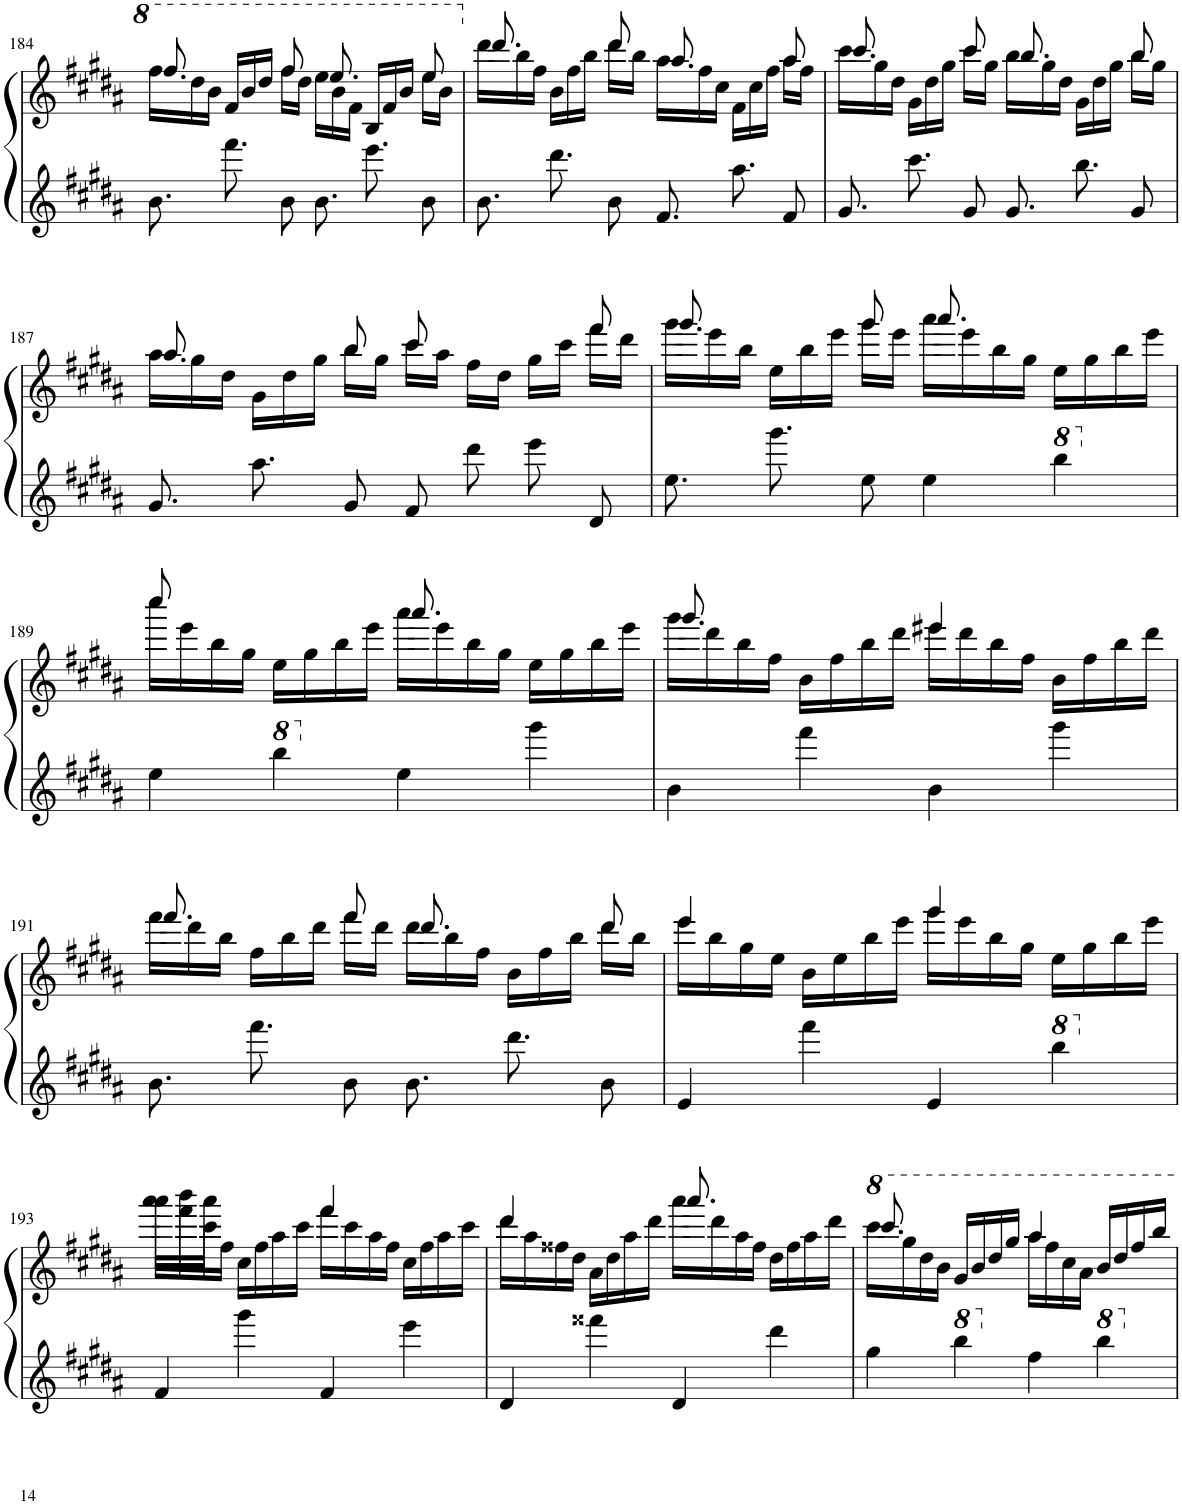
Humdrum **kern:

**kern	**kern
*part1	*part1
*staff2	*staff1
*I"Piano	*
*I'Pno.	*
!!LO:PB:g=z
*clefG2	*clefG2
*k[f#c#g#d#a#]	*k[f#c#g#d#a#]
*M4/4	*M4/4
=184	=184
*	*^
8.b\L	16fff#\LL	8.fff#/
.	16ddd#\	.
.	16bb\JJ	.
8.fff#\J	16ff#/LL	8.ryy
.	16bb/	.
.	16ddd#/JJ	.
8b\L	16fff#\LL	8fff#/
.	16ddd#\JJ	.
8.b\	16eee\LL	8.eee/
.	16bb\	.
.	16ff#\JJ	.
8.eee\J	16b/LL	8.ryy
.	16ff#/	.
.	16bb/JJ	.
8b\J	16eee\LL	8eee/
.	16bb\JJ	.
=185	=185	=185
8.b\L	16ddd#\LL	8.ddd#/
.	16bb\	.
.	16ff#\JJ	.
8.ddd#\J	16b\LL	8.ryy
.	16ff#\	.
.	16bb\JJ	.
8b\L	16ddd#\LL	8ddd#/
.	16bb\JJ	.
8.f#\	16aa#\LL	8.aa#/
.	16ff#\	.
.	16cc#\JJ	.
8.aa#\J	16f#\LL	8.ryy
.	16cc#\	.
.	16ff#\JJ	.
8f#/J	16aa#\LL	8aa#/
.	16ff#\JJ	.
=186	=186	=186
8.g#\L	16ccc#\LL	8.ccc#/
.	16gg#\	.
.	16dd#\JJ	.
8.ccc#\J	16g#\LL	8.ryy
.	16dd#\	.
.	16gg#\JJ	.
8g#\L	16ccc#\LL	8ccc#/
.	16gg#\JJ	.
8.g#\	16bb\LL	8.bb/
.	16gg#\	.
.	16dd#\JJ	.
8.bb\J	16g#\LL	8.ryy
.	16dd#\	.
.	16gg#\JJ	.
8g#/J	16bb\LL	8bb/
.	16gg#\JJ	.
!!LO:LB:g=z	!!
=187	=187	=187
8.g#\L	16aa#\LL	8.aa#/
.	16gg#\	.
.	16dd#\JJ	.
8.aa#\J	16g#\LL	8.ryy
.	16dd#\	.
.	16gg#\JJ	.
8g#\L	16bb\LL	8bb/
.	16gg#\JJ	.
8f#\	16ccc#\LL	8ccc#/
.	16aa#\JJ	.
8ddd#\J	16ff#\LL	4ryy
.	16dd#\JJ	.
8eee\L	16gg#\LL	.
.	16ccc#\JJ	.
8d#\J	16fff#\LL	8fff#/
.	16ddd#\JJ	.
=188	=188	=188
8.ee\L	16ggg#\LL	8.ggg#/
.	16eee\	.
.	16bb\JJ	.
8.ggg#\J	16ee\LL	8.ryy
.	16bb\	.
.	16eee\JJ	.
8ee\	16ggg#\LL	8ggg#/
.	16eee\JJ	.
4ee\	16aaa#\LL	8.aaa#/
.	16eee\	.
.	16bb\	.
.	16gg#\JJ	4ryy
*8va	*	*
4bbb\	16ee\LL	.
.	16gg#\	.
.	16bb\	.
.	16eee\JJ	16ryy
!!LO:LB:g=z	!!
=189	=189	=189
*X8va	*	*
4ee\	16cccc#\LL	8cccc#/
.	16eee\	.
.	16bb\	4.ryy
.	16gg#\JJ	.
*8va	*	*
4bbb\	16ee\LL	.
.	16gg#\	.
.	16bb\	.
.	16eee\JJ	.
*X8va	*	*
4ee\	16aaa#\LL	8.aaa#/
.	16eee\	.
.	16bb\	.
.	16gg#\JJ	4ryy
4ggg#\	16ee\LL	.
.	16gg#\	.
.	16bb\	.
.	16eee\JJ	16ryy
=190	=190	=190
4b\	16ggg#\LL	8.ggg#/
.	16ddd#\	.
.	16bb\	.
.	16ff#\JJ	16ryy
*	*v	*v
4fff#\	16b\LL
.	16ff#\
.	16bb\
.	16ddd#\JJ
*	*^
4b\	16eee#X\LL	4eee#/
.	16ddd#\	.
.	16bb\	.
.	16ff#\JJ	.
4ggg#\	16b\LL	4ryy
.	16ff#\	.
.	16bb\	.
.	16ddd#\JJ	.
!!LO:LB:g=z	!!
=191	=191	=191
8.b\L	16fff#\LL	8.fff#/
.	16ddd#\	.
.	16bb\JJ	.
8.fff#\J	16ff#\LL	8.ryy
.	16bb\	.
.	16ddd#\JJ	.
8b\L	16fff#\LL	8fff#/
.	16ddd#\JJ	.
8.b\	16ddd#\LL	8.ddd#/
.	16bb\	.
.	16ff#\JJ	.
8.ddd#\J	16b\LL	8.ryy
.	16ff#\	.
.	16bb\JJ	.
8b\J	16ddd#\LL	8ddd#/
.	16bb\JJ	.
=192	=192	=192
4e/	16eee\LL	4eee/
.	16bb\	.
.	16gg#\	.
.	16ee\JJ	.
4fff#\	16b\LL	4ryy
.	16ee\	.
.	16bb\	.
.	16eee\JJ	.
4e/	16ggg#\LL	4ggg#/
.	16eee\	.
.	16bb\	.
.	16gg#\JJ	.
*8va	*	*
4bbb\	16ee\LL	4ryy
.	16gg#\	.
.	16bb\	.
.	16eee\JJ	.
!!LO:LB:g=z	!!
=193	=193	=193
*X8va	*	*
4f#/	16aaa#\LL	16aaa#\LL
.	16fff#\	16bbb\
.	16ccc#\	16aaa#\JJ
.	16ff#\JJ	16ryy
*	*v	*v
4ggg#\	16cc#\LL
.	16ff#\
.	16aa#\
.	16ccc#\JJ
*	*^
4f#/	16fff#\LL	4fff#/
.	16ccc#\	.
.	16aa#\	.
.	16ff#\JJ	.
4eee\	16cc#\LL	4ryy
.	16ff#\	.
.	16aa#\	.
.	16ccc#\JJ	.
=194	=194	=194
4d#/	16ddd#\LL	4ddd#/
.	16aa#\	.
.	16ff##X\	.
.	16dd#\JJ	.
4fff##X\	16a#\LL	4ryy
.	16dd#\	.
.	16aa#\	.
.	16ddd#\JJ	.
4d#/	16aaa#\LL	8.aaa#/
.	16ddd#\	.
.	16aa#\	.
.	16ff##\JJ	4ryy
4ddd#\	16dd#\LL	.
.	16ff##\	.
.	16aa#\	.
.	16ddd#\JJ	16ryy
=195	=195	=195
4gg#\	16cccc#\LL	8.cccc#/
.	16ggg#\	.
.	16ddd#\	.
.	16bb\JJ	16ryy
*	*v	*v
*8va	*
4bbb\	16gg#/LL
.	16bb/
.	16ddd#/
.	16ggg#/JJ
*X8va	*
*	*^
4ff#\	16aaa#\LL	4aaa#/
.	16fff#\	.
.	16ccc#\	.
.	16aa#\JJ	.
*8va	*	*
4bbb\	16bb/LL	4ryy
.	16ddd#/	.
.	16fff#/	.
.	16bbb/JJ	.
*	*v	*v
*X8va	*
=	=
*-	*-
